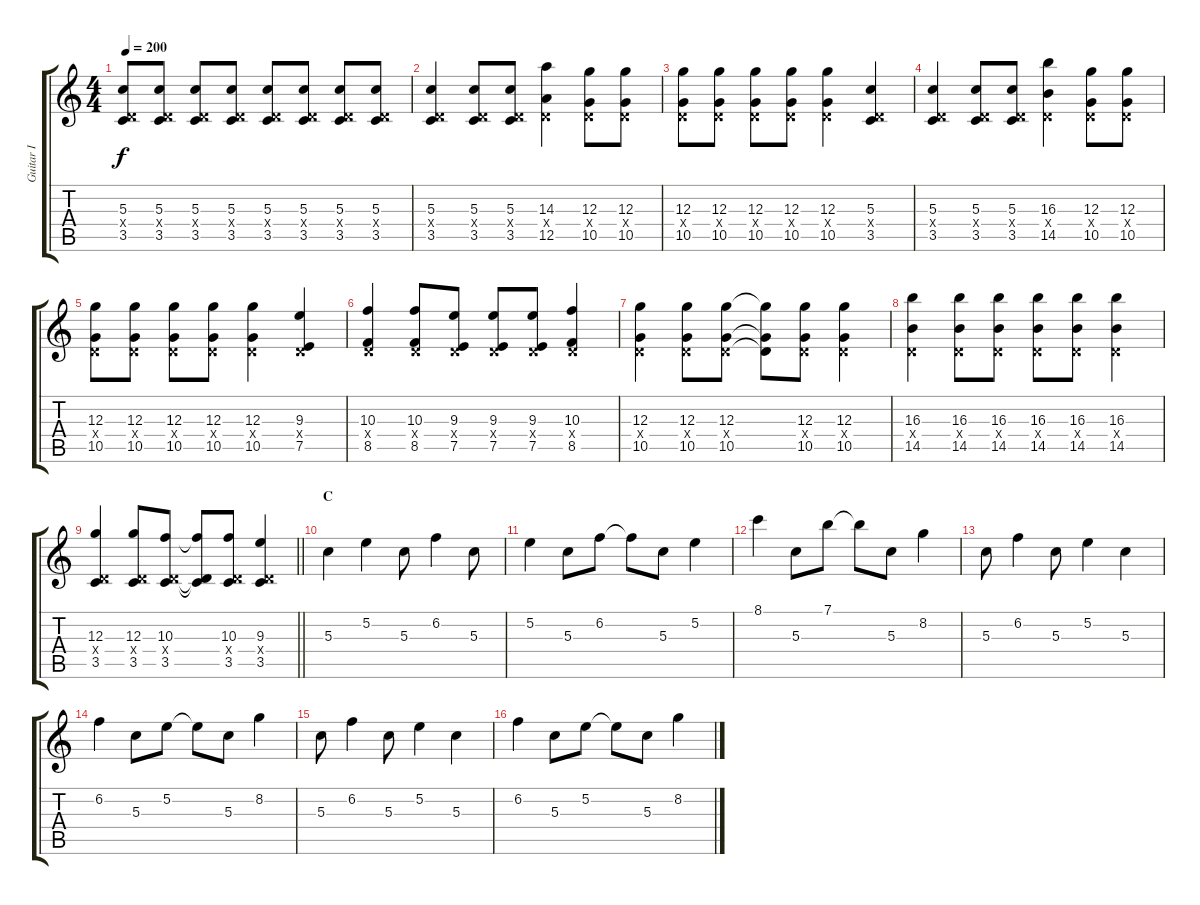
\track ("Guitar I" "Guitar I") {instrument overdrivenguitar}
\staff {score tabs}
\tuning (E4 B3 G3 D3 A2 E2) {hide}
\ts (4 4)
\tempo 200
\clef g2
\ks c
(5.3 0.4{x} 3.5).8{dy f} (5.3 0.4{x} 3.5).8 (5.3 0.4{x} 3.5).8 (5.3 0.4{x} 3.5).8 (5.3 0.4{x} 3.5).8 (5.3 0.4{x} 3.5).8 (5.3 0.4{x} 3.5).8 (5.3 0.4{x} 3.5).8 |
(5.3 0.4{x} 3.5).4 (5.3 0.4{x} 3.5).8 (5.3 0.4{x} 3.5).8 (14.3 0.4{x} 12.5).4 (12.3 0.4{x} 10.5).8 (12.3 0.4{x} 10.5).8 |
(12.3 0.4{x} 10.5).8 (12.3 0.4{x} 10.5).8 (12.3 0.4{x} 10.5).8 (12.3 0.4{x} 10.5).8 (12.3 0.4{x} 10.5).4 (5.3 0.4{x} 3.5).4 |
(5.3 0.4{x} 3.5).4 (5.3 0.4{x} 3.5).8 (5.3 0.4{x} 3.5).8 (16.3 0.4{x} 14.5).4 (12.3 0.4{x} 10.5).8 (12.3 0.4{x} 10.5).8 |
(12.3 0.4{x} 10.5).8 (12.3 0.4{x} 10.5).8 (12.3 0.4{x} 10.5).8 (12.3 0.4{x} 10.5).8 (12.3 0.4{x} 10.5).4 (9.3 0.4{x} 7.5).4 |
(10.3 0.4{x} 8.5).4 (10.3 0.4{x} 8.5).8 (9.3 0.4{x} 7.5).8 (9.3 0.4{x} 7.5).8 (9.3 0.4{x} 7.5).8 (10.3 0.4{x} 8.5).4 |
(12.3 0.4{x} 10.5).4 (12.3 0.4{x} 10.5).8 (12.3 0.4{x} 10.5).8 (12.3{t} 0.4{t} 10.5{t}).8 (12.3 0.4{x} 10.5).8 (12.3 0.4{x} 10.5).4 |
(16.3 0.4{x} 14.5).4 (16.3 0.4{x} 14.5).8 (16.3 0.4{x} 14.5).8 (16.3 0.4{x} 14.5).8 (16.3 0.4{x} 14.5).8 (16.3 0.4{x} 14.5).4 |
\barLineRight lightlight
(12.3 0.4{x} 3.5).4 (12.3 0.4{x} 3.5).8 (10.3 0.4{x} 3.5).8 (10.3{t} 0.4{t} 3.5{t}).8 (10.3 0.4{x} 3.5).8 (9.3 0.4{x} 3.5).4 |
\section ("" "C")
5.3.4{volume 13 instrument electricguitarjazz} 5.2.4 5.3.8 6.2.4 5.3.8 |
5.2.4 5.3.8 6.2.8 6.2{t}.8 5.3.8 5.2.4 |
8.1.4 5.3.8 7.1.8 7.1{t}.8 5.3.8 8.2.4 |
5.3.8 6.2.4 5.3.8 5.2.4 5.3.4 |
6.2.4 5.3.8 5.2.8 5.2{t}.8 5.3.8 8.2.4 |
5.3.8 6.2.4 5.3.8 5.2.4 5.3.4 |
6.2.4 5.3.8 5.2.8 5.2{t}.8 5.3.8 8.2.4
